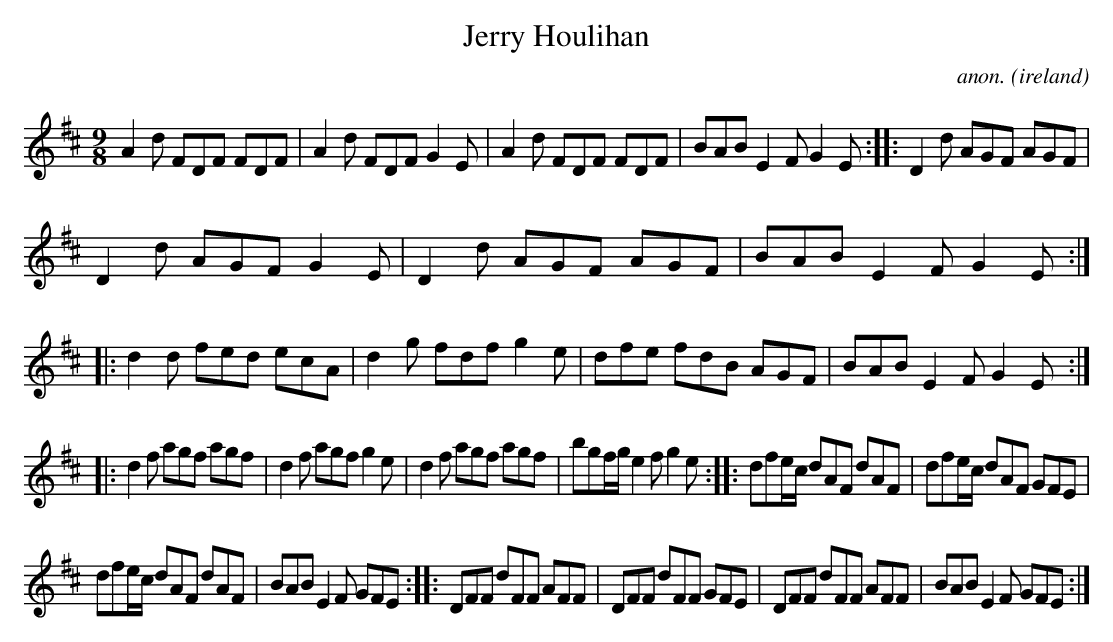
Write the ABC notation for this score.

X:1
T:Jerry Houlihan
O:ireland
C:anon.
M:9/8
L:1/8
K:Edor
A2d FDF FDF|A2d FDF G2E|A2d FDF FDF|BAB E2F G2E::D2d AGF AGF|
D2d AGF G2E|D2d AGF AGF|BAB E2F G2E::d2d fed ecA|d2g fdf g2e|dfe fdB AGF|BAB E2F G2E:|
|:d2f agf agf|d2f agf g2e|d2f agf agf|bgf/g/ e2f g2e::dfe/c/ dAF dAF|dfe/c/ dAF GFE|
dfe/c/ dAF dAF|BAB E2F GFE::DFF dFF AFF|DFF dFF GFE|DFF dFF AFF|BAB E2F GFE:|
